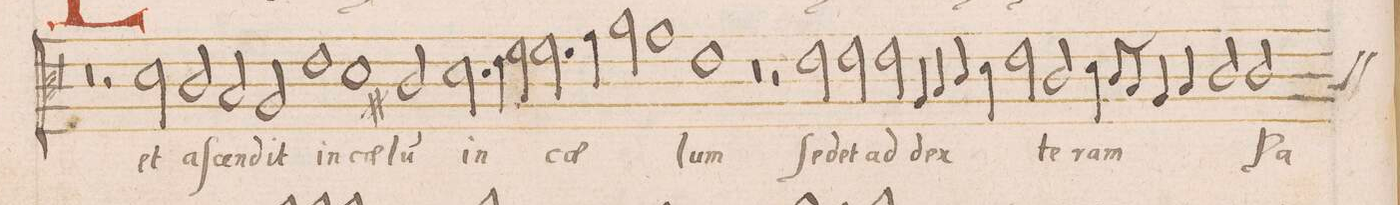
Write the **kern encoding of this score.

**kern	**text
*I"DISCANTVS	*
*clefC3	*
*k[]	*
*met(C|)	*
*M2/1	*
0r	.
=134-	=134-
2r	.
2d\	et
=135-	=135-
2c/	aſ-
2B/	-cen-
2A/	-dit
1e\	in
=136-	=136-
1d\	cae-
2c#X/	-lu(m)
=137-	=137-
2.d\	in
4e\	.
2f\	.
2.f\	cae-
=138-	=138-
4g\	.
2a\	.
1g\	.
=139-	=139-
1e\	-lum
0r	.
=140-	=140-
2r	.
2e\	ſe-
=141-	=141-
2e\	-det
2e\	ad
4A/	dex-
4B/	.
4cny/	.
4d\	.
=142-	=142-
2e\	.
2c/	-te-
4d\	-ram
8c/L	.
8B/J	.
4A/	.
4B/	.
=143-	=143-
2c/	.
*custos:B	*
2c/	Pa-
*-	*-
